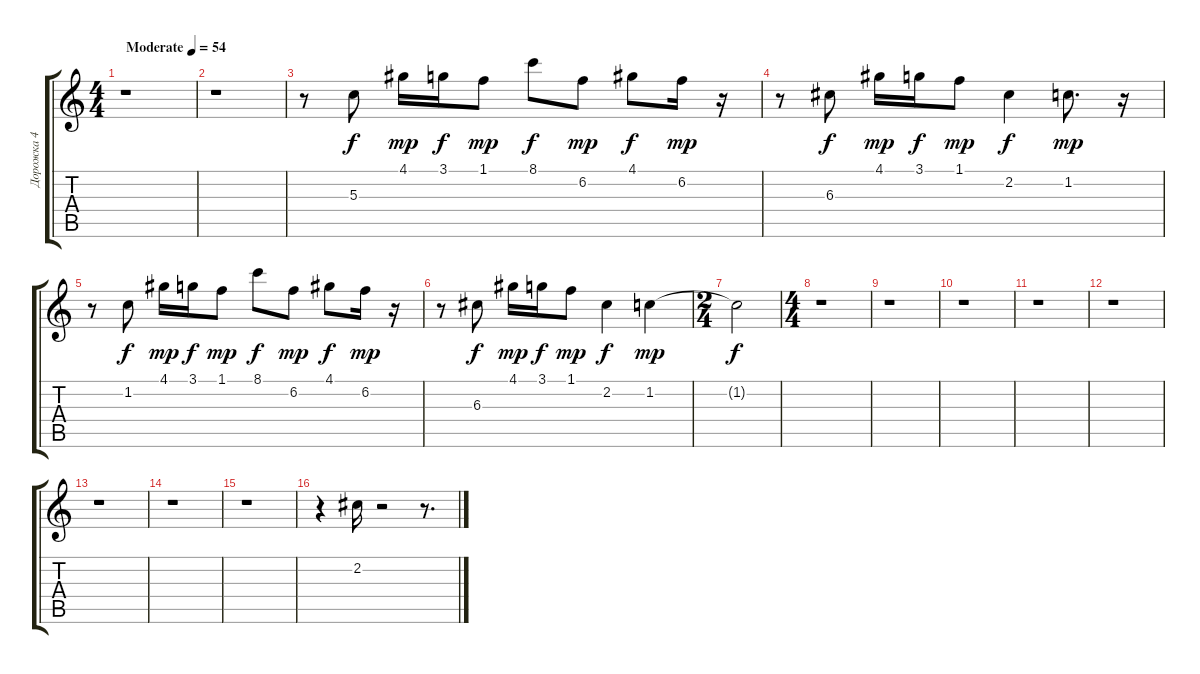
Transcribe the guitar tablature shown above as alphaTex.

\track ("Дорожка 4" "Дорожка 4") {instrument acousticguitarnylon}
\staff {score tabs}
\tuning (E4 B3 G3 D3 A2 E2) {hide}
\ts (4 4)
\tempo (54 "Moderate")
\clef g2
\ks c
r.1{dy f instrument acousticguitarnylon} |
r.1 |
r.8 5.3.8 4.1.16{dy mp} 3.1.16{dy f} 1.1.8{dy mp} 8.1.8{dy f} 6.2.8{dy mp} 4.1.8{dy f} 6.2.16{dy mp} r.16 |
r.8 6.3.8{dy f} 4.1.16{dy mp} 3.1.16{dy f} 1.1.8{dy mp} 2.2.4{dy f} 1.2.8{d dy mp} r.16 |
r.8 1.2.8{dy f} 4.1.16{dy mp} 3.1.16{dy f} 1.1.8{dy mp} 8.1.8{dy f} 6.2.8{dy mp} 4.1.8{dy f} 6.2.16{dy mp} r.16 |
r.8 6.3.8{dy f} 4.1.16{dy mp} 3.1.16{dy f} 1.1.8{dy mp} 2.2.4{dy f} 1.2.4{dy mp} |
\ts (2 4)
1.2{t}.2{dy f} |
\ts (4 4)
r.1 |
r.1 |
r.1 |
r.1 |
r.1 |
r.1 |
r.1 |
r.1 |
r.4 2.2.16 r.2 r.8{d}
